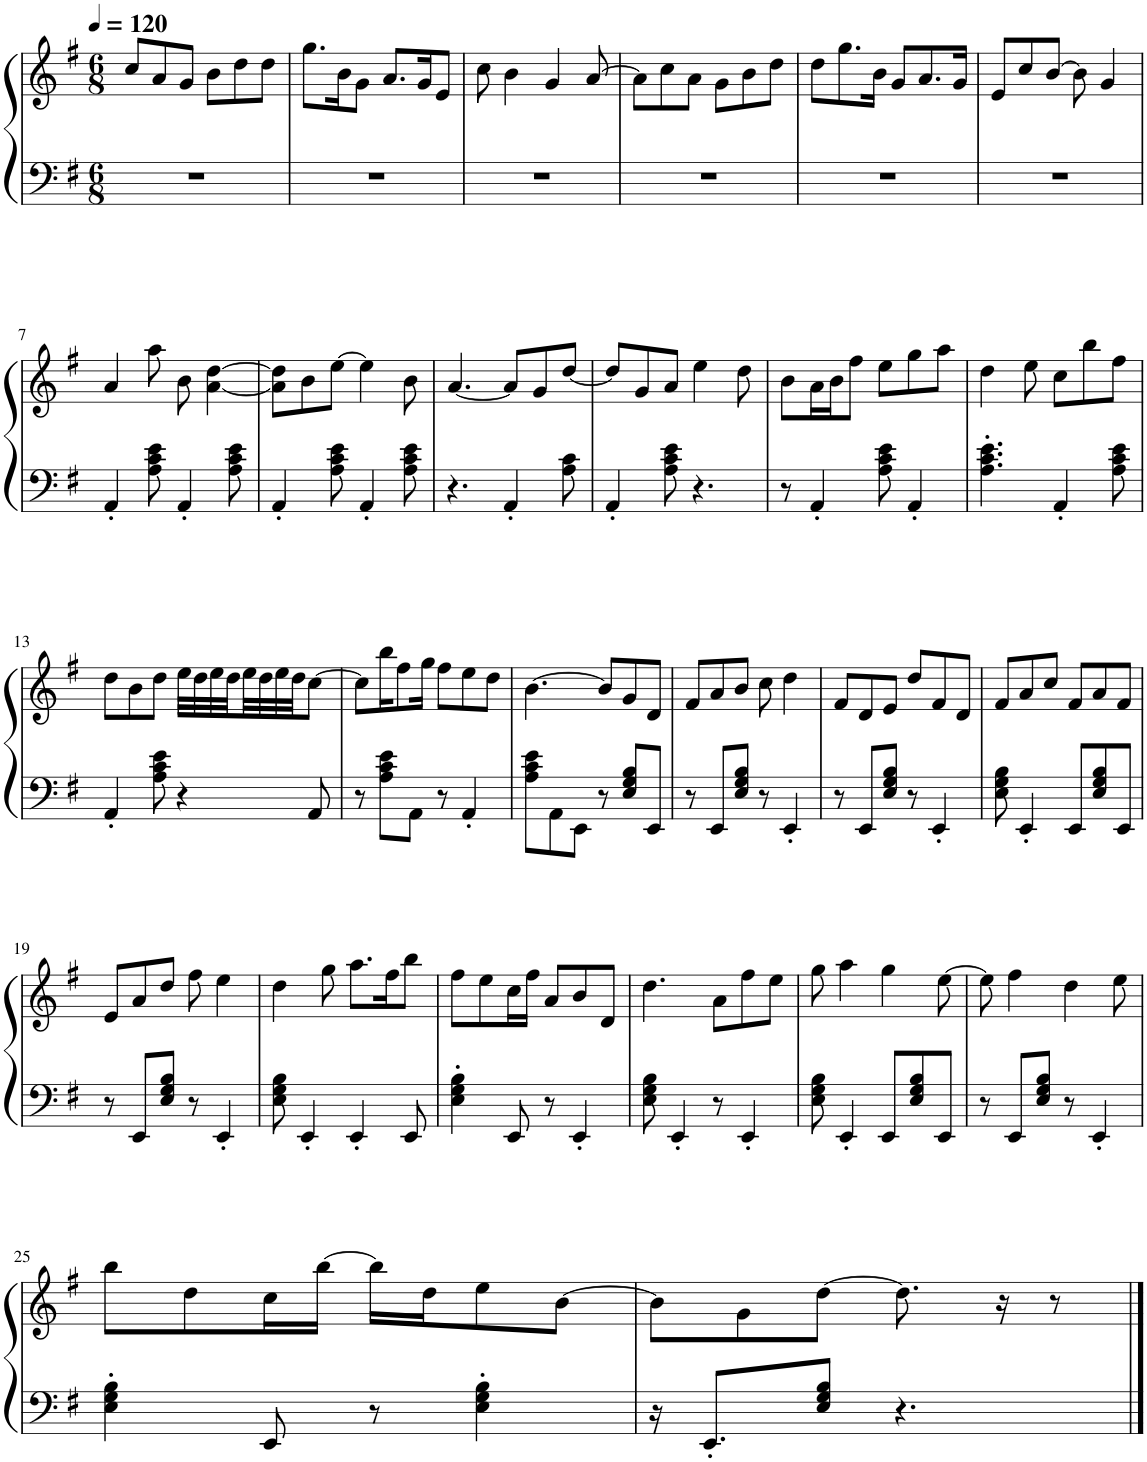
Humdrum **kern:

**kern	**kern
*part1	*part1
*staff2	*staff1
*I"Piano, Track 1	*
*I'Pno.	*
*clefF4	*clefG2
*k[f#]	*k[f#]
*M6/8	*M6/8
*MM120	*MM120
=1	=1
2.r	8cc/L
.	8a/
.	8g/J
.	8b\L
.	8dd\
.	8dd\J
=2	=2
2.r	8.gg\L
.	16b\K
.	8g\J
.	8.a/L
.	16g/K
.	8e/J
=3	=3
2.r	8cc\
.	4b\
.	4g/
.	[8a/
=4	=4
2.r	8a\L]
.	8cc\
.	8a\J
.	8g\L
.	8b\
.	8dd\J
=5	=5
2.r	8dd\L
.	8.gg\
.	16b\Jk
.	8g/L
.	8.a/
.	16g/Jk
=6	=6
2.r	8e/L
.	8cc/
.	[8b/J
.	8b\]
.	4g/
!!LO:LB:g=z
=7	=7
4AA'/	4a/
8A\ 8c\ 8e\	8aa\
4AA'/	8b\
.	[4a\ [4dd\
8A\ 8c\ 8e\	.
=8	=8
4AA'/	8a\] 8dd\]L
.	8b\
8A\ 8c\ 8e\	[8ee\J
4AA'/	4ee\]
8A\ 8c\ 8e\	8b\
=9	=9
4.r	[4.a/
4AA'/	8a/L]
.	8g/
8A\ 8c\	[8dd/J
=10	=10
4AA'/	8dd/L]
.	8g/
8A\ 8c\ 8e\	8a/J
4.r	4ee\
.	8dd\
=11	=11
8r	8b\L
4AA'/	16a\L
.	16b\J
.	8ff#\J
8A\ 8c\ 8e\	8ee\L
4AA'/	8gg\
.	8aa\J
=12	=12
4.A\' 4.c\' 4.e\'	4dd\
.	8ee\
4AA'/	8cc\L
.	8bb\
8A\ 8c\ 8e\	8ff#\J
!!LO:LB:g=z
=13	=13
4AA'/	8dd\L
.	8b\
8A\ 8c\ 8e\	8dd\J
4r	32ee\LLL
.	32dd\
.	32ee\
.	32dd\
.	32ee\
.	32dd\
.	32ee\
.	32dd\JJ
8AA/	[8cc\J
=14	=14
8r	8cc\L]
8A\ 8c\ 8e\L	16bb\K
.	8ff#\
8AA\J	.
.	16gg\Jk
8r	8ff#\L
4AA'/	8ee\
.	8dd\J
=15	=15
8A\ 8c\ 8e\L	[4.b\
8AA\	.
8EE\J	.
8r	8b/L]
8E/ 8G/ 8B/L	8g/
8EE/J	8d/J
=16	=16
8r	8f#/L
8EE/L	8a/
8E/ 8G/ 8B/J	8b/J
8r	8cc\
4EE'/	4dd\
=17	=17
8r	8f#/L
8EE/L	8d/
8E/ 8G/ 8B/J	8e/J
8r	8dd/L
4EE'/	8f#/
.	8d/J
=18	=18
8E\ 8G\ 8B\	8f#/L
4EE'/	8a/
.	8cc/J
8EE/L	8f#/L
8E/ 8G/ 8B/	8a/
8EE/J	8f#/J
!!LO:LB:g=z
=19	=19
8r	8e/L
8EE/L	8a/
8E/ 8G/ 8B/J	8dd/J
8r	8ff#\
4EE'/	4ee\
=20	=20
8E\ 8G\ 8B\	4dd\
4EE'/	.
.	8gg\
4EE'/	8.aa\L
.	16ff#\K
8EE/	8bb\J
=21	=21
4E\' 4G\' 4B\'	8ff#\L
.	8ee\
8EE/	16cc\L
.	16ff#\JJ
8r	8a/L
4EE'/	8b/
.	8d/J
=22	=22
8E\ 8G\ 8B\	4.dd\
4EE'/	.
8r	8a\L
4EE'/	8ff#\
.	8ee\J
=23	=23
8E\ 8G\ 8B\	8gg\
4EE'/	4aa\
8EE/L	4gg\
8E/ 8G/ 8B/	.
8EE/J	[8ee\
=24	=24
8r	8ee\]
8EE/L	4ff#\
8E/ 8G/ 8B/J	.
8r	4dd\
4EE'/	.
.	8ee\
!!LO:LB:g=z
=25	=25
4E\' 4G\' 4B\'	8bb\L
.	8dd\
8EE/	16cc\L
.	[16bb\JJ
8r	16bb\LL]
.	16dd\J
4E\' 4G\' 4B\'	8ee\
.	[8b\J
=26	=26
16r	8b\L]
8.EE'/L	.
.	8g\
8E/ 8G/ 8B/J	[8dd\J
4.r	8.dd\]
.	16r
.	8r
==	==
*-	*-
